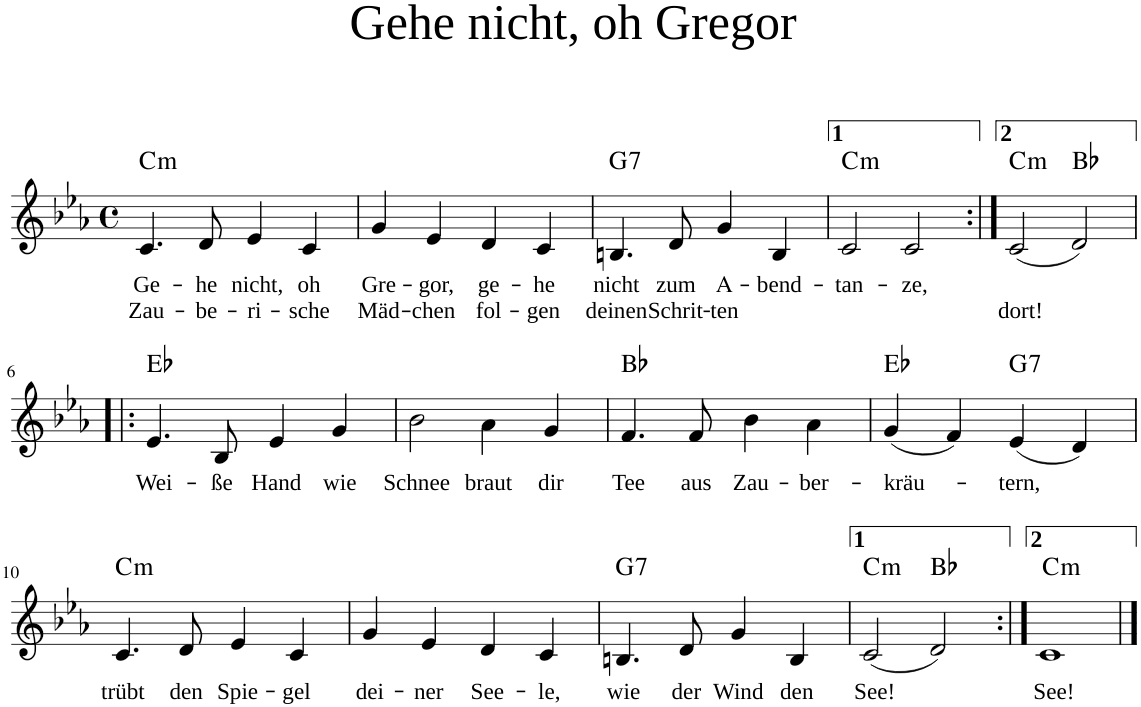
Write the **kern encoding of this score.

**kern	**text	**text	**harte
*part1	*part1	*part1	*part1
*staff1	*staff1	*staff1	*
*I"Piano	*	*	*
*I'Pno	*	*	*
*clefG2	*	*	*
*k[b-e-a-]	*	*	*
*M4/4	*	*	*
*met(c)	*	*	*
=1	=1	=1	=1
!	!LO:LY:b	!LO:LY:b	!LO:H:kt=m
4.c/	Ge-	Zau-	C:min
!	!LO:LY:b	!LO:LY:b	!
8d/	-he	-be-	.
!	!LO:LY:b	!LO:LY:b	!
4e-/	nicht,	-ri-	.
!	!LO:LY:b	!LO:LY:b	!
4c/	oh	-sche	.
=2	=2	=2	=2
!	!LO:LY:b	!LO:LY:b	!
4g/	Gre-	Mäd-	.
!	!LO:LY:b	!LO:LY:b	!
4e-/	-gor,	-chen	.
!	!LO:LY:b	!LO:LY:b	!
4d/	ge-	fol-	.
!	!LO:LY:b	!LO:LY:b	!
4c/	-he	-gen	.
=3	=3	=3	=3
!	!LO:LY:b	!LO:LY:b	!LO:H:kt=7
4.Bn/	nicht	deinen	G:7
!	!LO:LY:b	!LO:LY:b	!
8d/	zum	Schrit-	.
!	!LO:LY:b	!LO:LY:b	!
4g/	A-	-ten	.
!	!LO:LY:b	!	!
4B/	-bend-	.	.
=4	=4	=4	=4
!	!LO:LY:b	!	!LO:H:kt=m
2c/	-tan-	.	C:min
!	!LO:LY:b	!	!
2c/	-ze,	.	.
=5:|!	=5:|!	=5:|!	=5:|!
!	!	!LO:LY:b	!LO:H:kt=m
(2c/	.	dort!	C:min
2d/)	.	.	Bb:maj
!!LO:LB:g=z
=6!|:	=6!|:	=6!|:	=6!|:
!	!LO:LY:b	!	!
4.e-/	Wei-	.	Eb:maj
!	!LO:LY:b	!	!
8B-/	-ße	.	.
!	!LO:LY:b	!	!
4e-/	Hand	.	.
!	!LO:LY:b	!	!
4g/	wie	.	.
=7	=7	=7	=7
!	!LO:LY:b	!	!
2b-\	Schnee	.	.
!	!LO:LY:b	!	!
4a-\	braut	.	.
!	!LO:LY:b	!	!
4g/	dir	.	.
=8	=8	=8	=8
!	!LO:LY:b	!	!
4.f/	Tee	.	Bb:maj
!	!LO:LY:b	!	!
8f/	aus	.	.
!	!LO:LY:b	!	!
4b-\	Zau-	.	.
!	!LO:LY:b	!	!
4a-\	-ber-	.	.
=9	=9	=9	=9
!	!LO:LY:b	!	!
(4g/	-kräu-	.	Eb:maj
4f/)	.	.	.
!	!LO:LY:b	!	!LO:H:kt=7
(4e-/	-tern,	.	G:7
4d/)	.	.	.
!!LO:LB:g=z
=10	=10	=10	=10
!	!LO:LY:b	!	!LO:H:kt=m
4.c/	trübt	.	C:min
!	!LO:LY:b	!	!
8d/	den	.	.
!	!LO:LY:b	!	!
4e-/	Spie-	.	.
!	!LO:LY:b	!	!
4c/	-gel	.	.
=11	=11	=11	=11
!	!LO:LY:b	!	!
4g/	dei-	.	.
!	!LO:LY:b	!	!
4e-/	-ner	.	.
!	!LO:LY:b	!	!
4d/	See-	.	.
!	!LO:LY:b	!	!
4c/	-le,	.	.
=12	=12	=12	=12
!	!LO:LY:b	!	!LO:H:kt=7
4.Bn/	wie	.	G:7
!	!LO:LY:b	!	!
8d/	der	.	.
!	!LO:LY:b	!	!
4g/	Wind	.	.
!	!LO:LY:b	!	!
4B/	den	.	.
=13	=13	=13	=13
!	!LO:LY:b	!	!LO:H:kt=m
(2c/	See!	.	C:min
2d/)	.	.	Bb:maj
=14:|!	=14:|!	=14:|!	=14:|!
!	!LO:LY:b	!	!LO:H:kt=m
1c	See!	.	C:min
==	==	==	==
*-	*-	*-	*-
